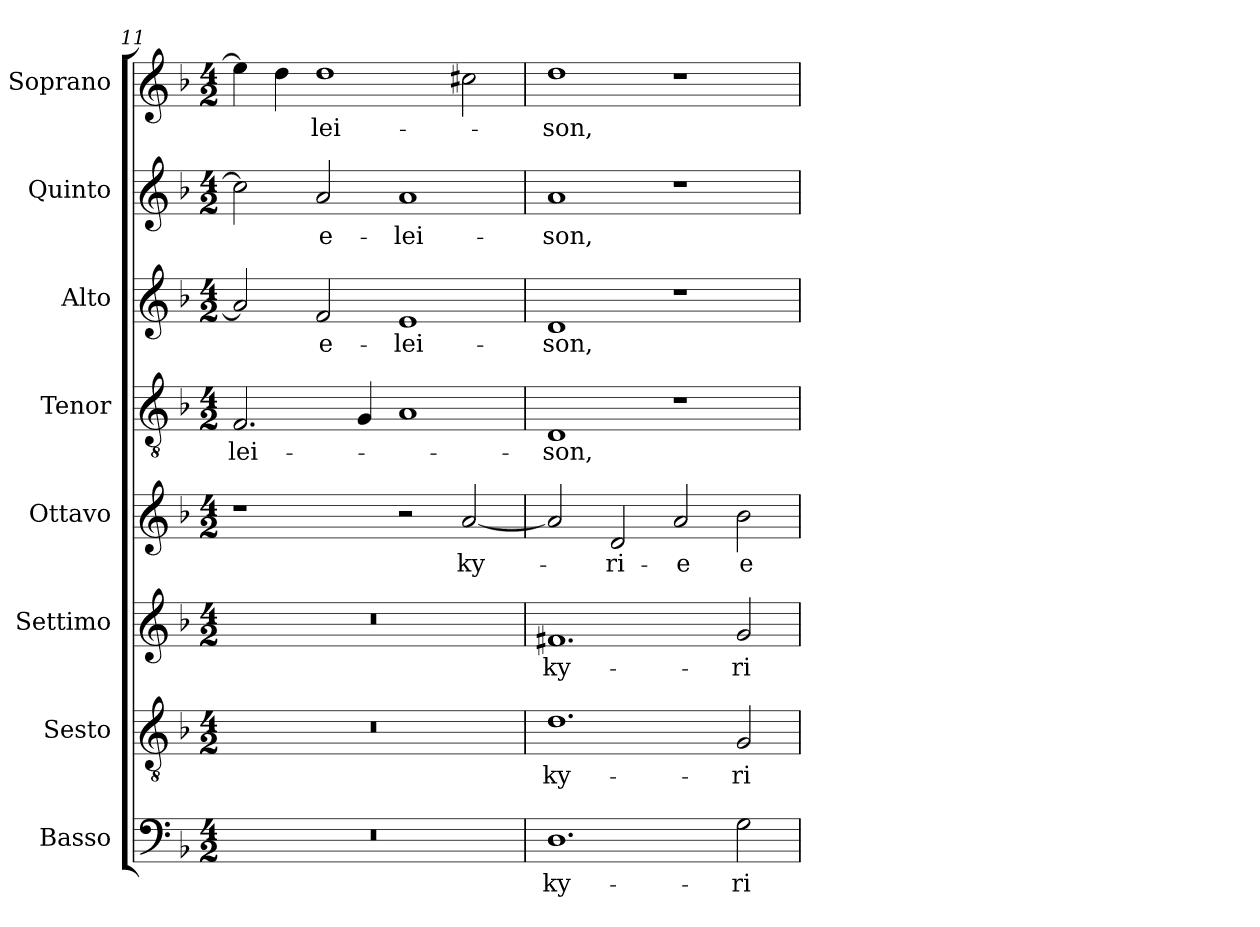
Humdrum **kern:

**kern	**text	**kern	**text	**kern	**text	**kern	**text	**kern	**text	**kern	**text	**kern	**text	**kern	**text
*part8	*part8	*part7	*part7	*part6	*part6	*part5	*part5	*part4	*part4	*part3	*part3	*part2	*part2	*part1	*part1
*staff8	*staff8	*staff7	*staff7	*staff6	*staff6	*staff5	*staff5	*staff4	*staff4	*staff3	*staff3	*staff2	*staff2	*staff1	*staff1
*I"Basso	*	*I"Sesto	*	*I"Settimo	*	*I"Ottavo	*	*I"Tenor	*	*I"Alto	*	*I"Quinto	*	*I"Soprano	*
*I'B.	*	*I'Ss.	*	*I'St.	*	*I'Ot.	*	*I'T.	*	*I'A.	*	*I'Q.	*	*I'S.	*
*clefF4	*	*clefGv2	*	*clefG2	*	*clefG2	*	*clefGv2	*	*clefG2	*	*clefG2	*	*clefG2	*
*	*	*ITrd7c12	*	*	*	*	*	*ITrd7c12	*	*	*	*	*	*	*
*k[b-]	*	*k[b-]	*	*k[b-]	*	*k[b-]	*	*k[b-]	*	*k[b-]	*	*k[b-]	*	*k[b-]	*
*F:	*	*F:	*	*F:	*	*F:	*	*F:	*	*F:	*	*F:	*	*F:	*
*M4/2	*	*M4/2	*	*M4/2	*	*M4/2	*	*M4/2	*	*M4/2	*	*M4/2	*	*M4/2	*
=11	=11	=11	=11	=11	=11	=11	=11	=11	=11	=11	=11	=11	=11	=11	=11
!LO:N:vis=1	!	!LO:N:vis=1	!	!LO:N:vis=1	!	!	!	!	!	!	!	!	!	!	!
!	!	!	!	!	!	!	!	!	!LO:LY:b:color=#000000	!	!	!	!	!	!
0r	.	0r	.	0r	.	1r	.	2.FFi/	-lei-	2ai/]	.	2cci\]	.	4eei\]	.
.	.	.	.	.	.	.	.	.	.	.	.	.	.	4ddi\	.
!	!	!	!	!	!	!	!	!	!	!	!LO:LY:b:color=#000000	!	!	!	!
!	!	!	!	!	!	!	!	!	!	!	!	!	!LO:LY:b:color=#000000	!	!
!	!	!	!	!	!	!	!	!	!	!	!	!	!	!	!LO:LY:b:color=#000000
.	.	.	.	.	.	.	.	.	.	2fi/	e-	2ai/	e-	1ddi	-lei-
.	.	.	.	.	.	.	.	4GGi/	.	.	.	.	.	.	.
!	!	!	!	!	!	!	!	!	!	!	!LO:LY:b:color=#000000	!	!	!	!
!	!	!	!	!	!	!	!	!	!	!	!	!	!LO:LY:b:color=#000000	!	!
.	.	.	.	.	.	2r	.	1AAi	.	1ei	-lei-	1ai	-lei-	.	.
!	!	!	!	!	!	!	!LO:LY:b:color=#000000	!	!	!	!	!	!	!	!
.	.	.	.	.	.	[2ai/	ky-	.	.	.	.	.	.	2cc#Xi\	.
!!LO:PB:g=z
=12	=12	=12	=12	=12	=12	=12	=12	=12	=12	=12	=12	=12	=12	=12	=12
!	!LO:LY:b:color=#000000	!	!	!	!	!	!	!	!	!	!	!	!	!	!
!	!	!	!LO:LY:b:color=#000000	!	!	!	!	!	!	!	!	!	!	!	!
!	!	!	!	!	!LO:LY:b:color=#000000	!	!	!	!	!	!	!	!	!	!
!	!	!	!	!	!	!	!	!	!LO:LY:b:color=#000000	!	!	!	!	!	!
!	!	!	!	!	!	!	!	!	!	!	!LO:LY:b:color=#000000	!	!	!	!
!	!	!	!	!	!	!	!	!	!	!	!	!	!LO:LY:b:color=#000000	!	!
!	!	!	!	!	!	!	!	!	!	!	!	!	!	!	!LO:LY:b:color=#000000
1.Di	ky-	1.Di	ky-	1.f#Xi	ky-	2ai/]	.	1DDi	-son,	1di	-son,	1ai	-son,	1ddi	-son,
!	!	!	!	!	!	!	!LO:LY:b:color=#000000	!	!	!	!	!	!	!	!
.	.	.	.	.	.	2di/	-ri-	.	.	.	.	.	.	.	.
!	!	!	!	!	!	!	!LO:LY:b:color=#000000	!	!	!	!	!	!	!	!
.	.	.	.	.	.	2ai/	-e	1r	.	1r	.	1r	.	1r	.
!	!LO:LY:b:color=#000000	!	!	!	!	!	!	!	!	!	!	!	!	!	!
!	!	!	!LO:LY:b:color=#000000	!	!	!	!	!	!	!	!	!	!	!	!
!	!	!	!	!	!LO:LY:b:color=#000000	!	!	!	!	!	!	!	!	!	!
!	!	!	!	!	!	!	!LO:LY:b:color=#000000	!	!	!	!	!	!	!	!
2Gi\	-ri-	2GGi/	-ri-	2gi/	-ri-	2b-i\	e-	.	.	.	.	.	.	.	.
=	=	=	=	=	=	=	=	=	=	=	=	=	=	=	=
*-	*-	*-	*-	*-	*-	*-	*-	*-	*-	*-	*-	*-	*-	*-	*-
